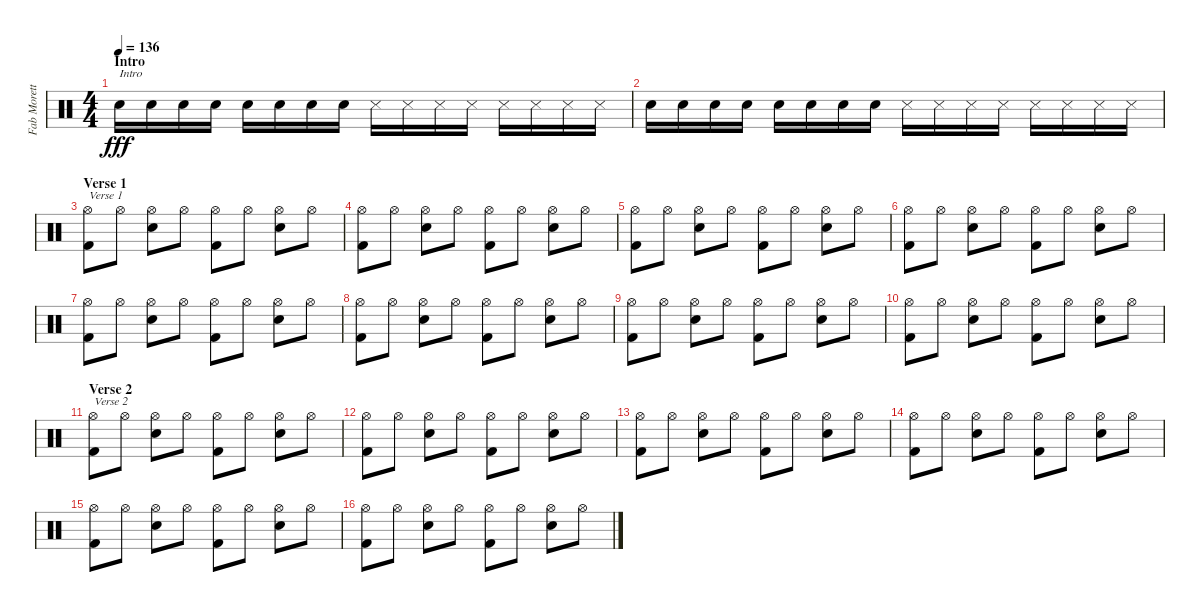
\track ("Fab Moretti" "Fab Morett") {instrument percussion}
\staff {score}
\articulation defaults
\ts (4 4)
\section ("" "Intro")
\tempo 136
\clef neutral
\ks c "Snare (hit) 2".16{txt "Intro" dy fff} "Snare (hit) 2".16 "Snare (hit) 2".16 "Snare (hit) 2".16 "Snare (hit) 2".16 "Snare (hit) 2".16 "Snare (hit) 2".16 "Snare (hit) 2".16 "Snare (side stick) 3".16 "Snare (side stick) 3".16 "Snare (side stick) 3".16 "Snare (side stick) 3".16 "Snare (side stick) 3".16 "Snare (side stick) 3".16 "Snare (side stick) 3".16 "Snare (side stick) 3".16
|
"Snare (hit) 2".16 "Snare (hit) 2".16 "Snare (hit) 2".16 "Snare (hit) 2".16 "Snare (hit) 2".16 "Snare (hit) 2".16 "Snare (hit) 2".16 "Snare (hit) 2".16 "Snare (side stick) 3".16 "Snare (side stick) 3".16 "Snare (side stick) 3".16 "Snare (side stick) 3".16 "Snare (side stick) 3".16 "Snare (side stick) 3".16 "Snare (side stick) 3".16 "Snare (side stick) 3".16 |
\section ("" "Verse 1")
("Kick (hit) 2" "Hi-Hat (open)").8{txt "Verse 1"} "Hi-Hat (open)".8 ("Snare (hit) 2" "Hi-Hat (open)").8 "Hi-Hat (open)".8 ("Kick (hit) 2" "Hi-Hat (open)").8 "Hi-Hat (open)".8 ("Snare (hit) 2" "Hi-Hat (open)").8 "Hi-Hat (open)".8 |
("Kick (hit) 2" "Hi-Hat (open)").8 "Hi-Hat (open)".8 ("Snare (hit) 2" "Hi-Hat (open)").8 "Hi-Hat (open)".8 ("Kick (hit) 2" "Hi-Hat (open)").8 "Hi-Hat (open)".8 ("Snare (hit) 2" "Hi-Hat (open)").8 "Hi-Hat (open)".8 |
("Kick (hit) 2" "Hi-Hat (open)").8 "Hi-Hat (open)".8 ("Snare (hit) 2" "Hi-Hat (open)").8 "Hi-Hat (open)".8 ("Kick (hit) 2" "Hi-Hat (open)").8 "Hi-Hat (open)".8 ("Snare (hit) 2" "Hi-Hat (open)").8 "Hi-Hat (open)".8 |
("Kick (hit) 2" "Hi-Hat (open)").8 "Hi-Hat (open)".8 ("Snare (hit) 2" "Hi-Hat (open)").8 "Hi-Hat (open)".8 ("Kick (hit) 2" "Hi-Hat (open)").8 "Hi-Hat (open)".8 ("Snare (hit) 2" "Hi-Hat (open)").8 "Hi-Hat (open)".8 |
("Kick (hit) 2" "Hi-Hat (open)").8 "Hi-Hat (open)".8 ("Snare (hit) 2" "Hi-Hat (open)").8 "Hi-Hat (open)".8 ("Kick (hit) 2" "Hi-Hat (open)").8 "Hi-Hat (open)".8 ("Snare (hit) 2" "Hi-Hat (open)").8 "Hi-Hat (open)".8 |
("Kick (hit) 2" "Hi-Hat (open)").8 "Hi-Hat (open)".8 ("Snare (hit) 2" "Hi-Hat (open)").8 "Hi-Hat (open)".8 ("Kick (hit) 2" "Hi-Hat (open)").8 "Hi-Hat (open)".8 ("Snare (hit) 2" "Hi-Hat (open)").8 "Hi-Hat (open)".8 |
("Kick (hit) 2" "Hi-Hat (open)").8 "Hi-Hat (open)".8 ("Snare (hit) 2" "Hi-Hat (open)").8 "Hi-Hat (open)".8 ("Kick (hit) 2" "Hi-Hat (open)").8 "Hi-Hat (open)".8 ("Snare (hit) 2" "Hi-Hat (open)").8 "Hi-Hat (open)".8 |
("Kick (hit) 2" "Hi-Hat (open)").8 "Hi-Hat (open)".8 ("Snare (hit) 2" "Hi-Hat (open)").8 "Hi-Hat (open)".8 ("Kick (hit) 2" "Hi-Hat (open)").8 "Hi-Hat (open)".8 ("Snare (hit) 2" "Hi-Hat (open)").8 "Hi-Hat (open)".8 |
\section ("" "Verse 2")
("Kick (hit) 2" "Hi-Hat (open)").8{txt "Verse 2"} "Hi-Hat (open)".8 ("Snare (hit) 2" "Hi-Hat (open)").8 "Hi-Hat (open)".8 ("Kick (hit) 2" "Hi-Hat (open)").8 "Hi-Hat (open)".8 ("Snare (hit) 2" "Hi-Hat (open)").8 "Hi-Hat (open)".8 |
("Kick (hit) 2" "Hi-Hat (open)").8 "Hi-Hat (open)".8 ("Snare (hit) 2" "Hi-Hat (open)").8 "Hi-Hat (open)".8 ("Kick (hit) 2" "Hi-Hat (open)").8 "Hi-Hat (open)".8 ("Snare (hit) 2" "Hi-Hat (open)").8 "Hi-Hat (open)".8 |
("Kick (hit) 2" "Hi-Hat (open)").8 "Hi-Hat (open)".8 ("Snare (hit) 2" "Hi-Hat (open)").8 "Hi-Hat (open)".8 ("Kick (hit) 2" "Hi-Hat (open)").8 "Hi-Hat (open)".8 ("Snare (hit) 2" "Hi-Hat (open)").8 "Hi-Hat (open)".8 |
("Kick (hit) 2" "Hi-Hat (open)").8 "Hi-Hat (open)".8 ("Snare (hit) 2" "Hi-Hat (open)").8 "Hi-Hat (open)".8 ("Kick (hit) 2" "Hi-Hat (open)").8 "Hi-Hat (open)".8 ("Snare (hit) 2" "Hi-Hat (open)").8 "Hi-Hat (open)".8 |
("Kick (hit) 2" "Hi-Hat (open)").8 "Hi-Hat (open)".8 ("Snare (hit) 2" "Hi-Hat (open)").8 "Hi-Hat (open)".8 ("Kick (hit) 2" "Hi-Hat (open)").8 "Hi-Hat (open)".8 ("Snare (hit) 2" "Hi-Hat (open)").8 "Hi-Hat (open)".8 |
("Kick (hit) 2" "Hi-Hat (open)").8 "Hi-Hat (open)".8 ("Snare (hit) 2" "Hi-Hat (open)").8 "Hi-Hat (open)".8 ("Kick (hit) 2" "Hi-Hat (open)").8 "Hi-Hat (open)".8 ("Snare (hit) 2" "Hi-Hat (open)").8 "Hi-Hat (open)".8
